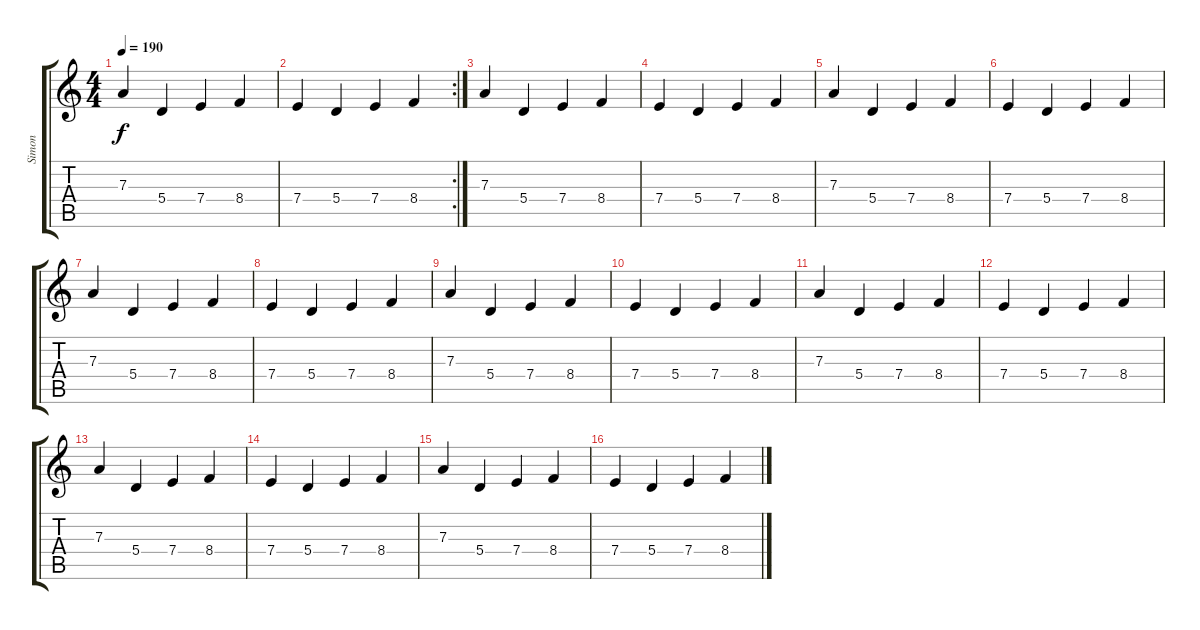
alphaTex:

\track ("Simon" "Simon") {instrument distortionguitar}
\staff {score tabs}
\tuning (B3 Gb3 D3 A2 E2 B1) {hide}
\ts (4 4)
\tempo 190
\clef g2
\ks c
7.3.4{dy f} 5.4.4 7.4.4 8.4.4 |
\rc 2
7.4.4 5.4.4 7.4.4 8.4.4 |
7.3.4 5.4.4 7.4.4 8.4.4 |
7.4.4 5.4.4 7.4.4 8.4.4 |
7.3.4{volume 16} 5.4.4 7.4.4 8.4.4 |
7.4.4{volume 14} 5.4.4 7.4.4 8.4.4 |
7.3.4{volume 12} 5.4.4 7.4.4 8.4.4 |
7.4.4{volume 11} 5.4.4 7.4.4 8.4.4 |
7.3.4{volume 10} 5.4.4 7.4.4 8.4.4 |
7.4.4{volume 10} 5.4.4 7.4.4 8.4.4 |
7.3.4{volume 9} 5.4.4 7.4.4 8.4.4 |
7.4.4{volume 8} 5.4.4 7.4.4 8.4.4 |
7.3.4{volume 7} 5.4.4 7.4.4 8.4.4 |
7.4.4{volume 6} 5.4.4 7.4.4 8.4.4 |
7.3.4{volume 5} 5.4.4 7.4.4 8.4.4 |
7.4.4{volume 3} 5.4.4 7.4.4{volume 1} 8.4.4
